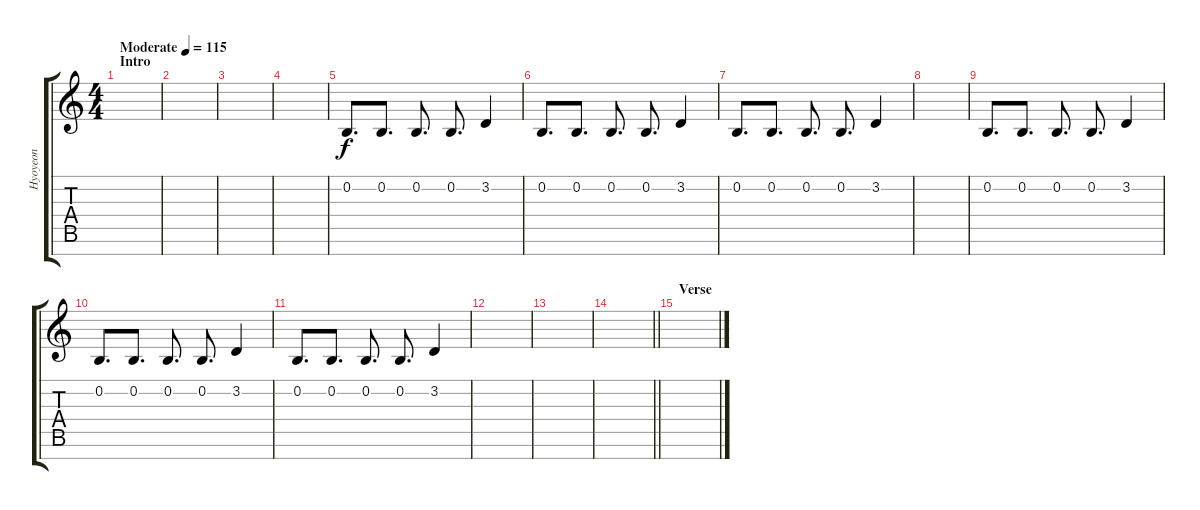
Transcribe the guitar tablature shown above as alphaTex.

\track ("Hyoyeon" "Hyoyeon") {instrument frenchhorn}
\staff {score tabs}
\tuning (E4 B3 G3 D3 A2 E2 B1) {hide}
\ts (4 4)
\section ("" "Intro")
\tempo (115 "Moderate")
\clef g2
\ks c
|
|
|
|
0.2.8{d} 0.2.8{d} 0.2.8{d} 0.2.8{d} 3.2.4 |
0.2.8{d} 0.2.8{d} 0.2.8{d} 0.2.8{d} 3.2.4 |
0.2.8{d} 0.2.8{d} 0.2.8{d} 0.2.8{d} 3.2.4 |
|
0.2.8{d} 0.2.8{d} 0.2.8{d} 0.2.8{d} 3.2.4 |
0.2.8{d} 0.2.8{d} 0.2.8{d} 0.2.8{d} 3.2.4 |
0.2.8{d} 0.2.8{d} 0.2.8{d} 0.2.8{d} 3.2.4 |
|
|
\barLineRight lightlight
|
\section ("" "Verse")
